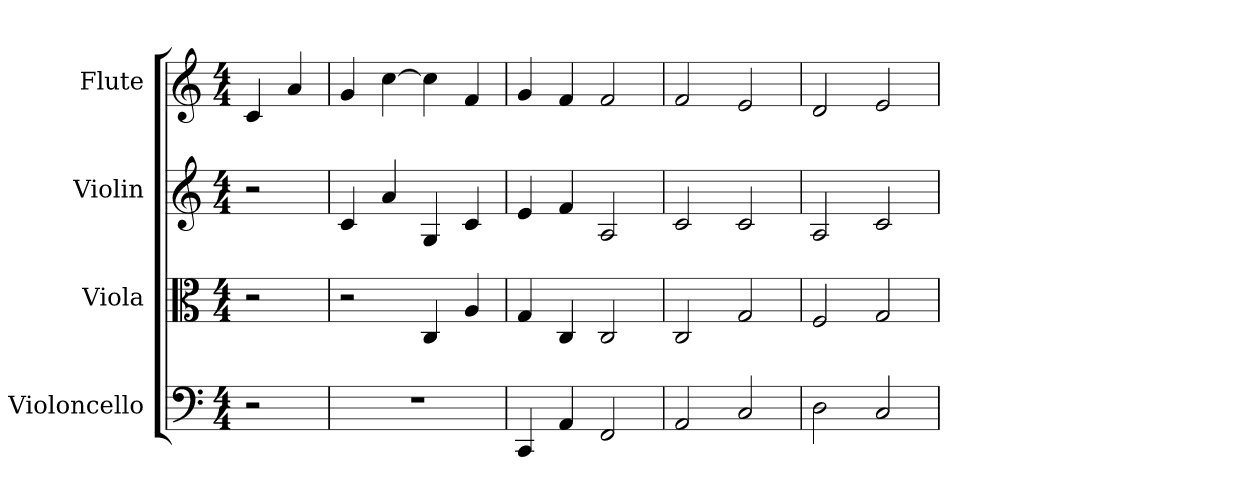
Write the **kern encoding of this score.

**kern	**kern	**kern	**kern
*part4	*part3	*part2	*part1
*staff4	*staff3	*staff2	*staff1
*I"Violoncello	*I"Viola	*I"Violin	*I"Flute
*I'Vc	*I'Vla	*I'Vln	*I'Fl
*clefF4	*clefC3	*clefG2	*clefG2
*k[]	*k[]	*k[]	*k[]
*C:	*C:	*C:	*C:
*M4/4	*M4/4	*M4/4	*M4/4
*MM54	*MM54	*MM54	*MM54
=	=	=	=
2r	2r	2r	4c
.	.	.	4a
=1	=1	=1	=1
1r	2r	4c	4g
.	.	4a	[4cc
.	4C	4G	4cc]
.	4A	4c	4f
=2	=2	=2	=2
4CC	4G	4e	4g
4AA	4C	4f	4f
2FF	2C	2A	2f
=3	=3	=3	=3
2AA	2C	2c	2f
2C	2G	2c	2e
=4	=4	=4	=4
2D	2F	2A	2d
2C	2G	2c	2e
=	=	=	=
*-	*-	*-	*-
